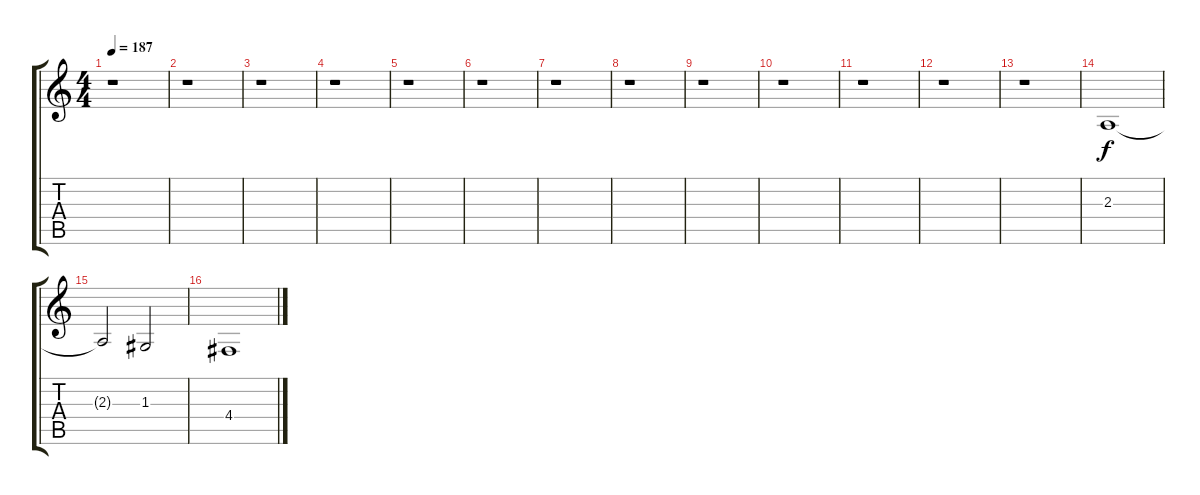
\track "" {instrument stringensemble1}
\staff {score tabs}
\tuning (E4 B3 G3 D3 A2 E2) {hide}
\ts (4 4)
\tempo 187
\clef g2
\ks c
r.1{dy f} |
r.1 |
r.1 |
r.1 |
r.1 |
r.1 |
r.1 |
r.1 |
r.1 |
r.1 |
r.1 |
r.1 |
r.1 |
2.3.1 |
2.3{t}.2 1.3.2 |
4.4.1
